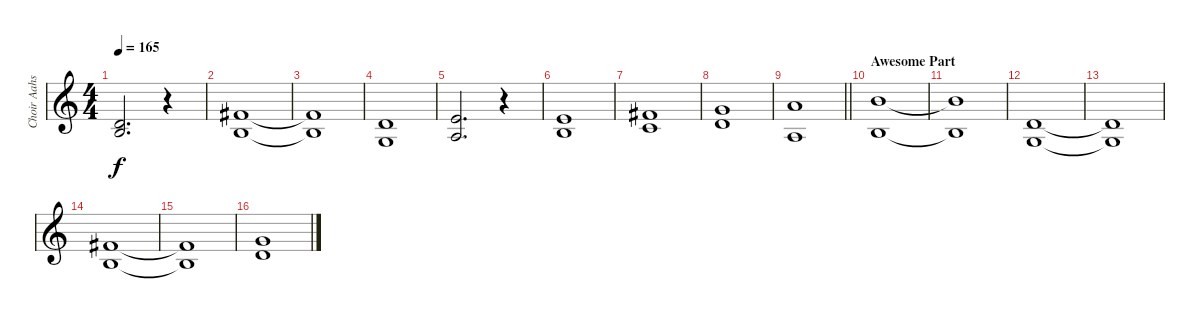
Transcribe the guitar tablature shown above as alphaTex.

\track ("Choir Aahs" "Choir Aahs") {instrument choiraahs}
\staff {score}
\tuning (Db4 Ab3 E3 B2 Gb2 B1) {hide}
\ts (4 4)
\tempo 165
\clef g2
\ks c
(6.2 7.3).2{d dy f} r.4 |
(10.2 7.3).1 |
(10.2{t} 7.3{t}).1 |
(6.2 3.3).1 |
(8.2 5.3).2{d} r.4 |
(8.2 7.3).1 |
(10.2 8.3).1 |
(11.2 10.3).1{volume 9} |
\barLineRight lightlight
(13.2 5.3).1 |
\section ("" "Awesome Part")
(15.2 7.3).1 |
(15.2{t} 7.3{t}).1 |
(6.2 3.3).1 |
(6.2{t} 3.3{t}).1 |
(10.2 7.3).1 |
(10.2{t} 7.3{t}).1 |
(11.2 10.3).1
